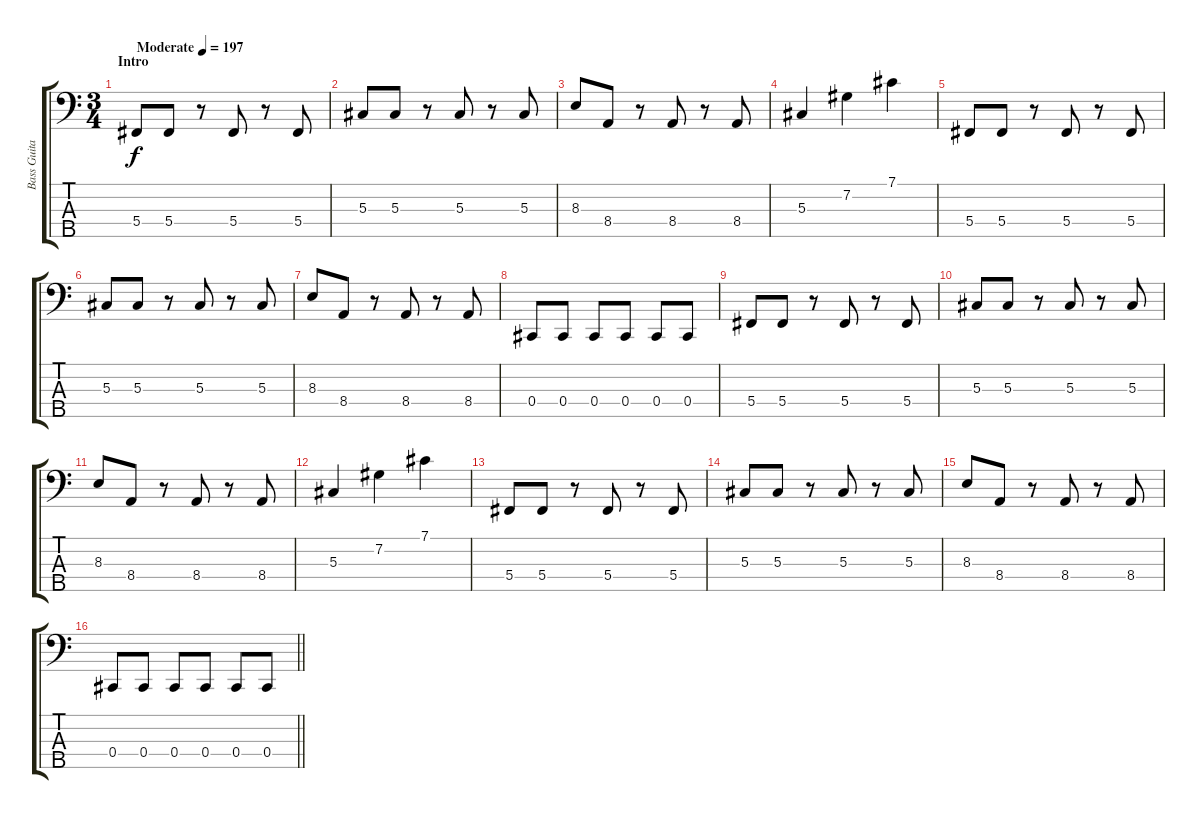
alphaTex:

\track ("Bass Guitar" "Bass Guita") {instrument electricbassfinger}
\staff {score tabs}
\tuning (Gb2 Db2 Ab1 Db1 Ab0) {hide}
\ts (3 4)
\section ("" "Intro")
\tempo (197 "Moderate")
\clef f4
\ks c
5.4.8{dy f instrument electricbassfinger} 5.4.8 r.8 5.4.8 r.8 5.4.8 |
5.3.8 5.3.8 r.8 5.3.8 r.8 5.3.8 |
8.3.8 8.4.8 r.8 8.4.8 r.8 8.4.8 |
5.3.4 7.2.4 7.1.4 |
5.4.8 5.4.8 r.8 5.4.8 r.8 5.4.8 |
5.3.8 5.3.8 r.8 5.3.8 r.8 5.3.8 |
8.3.8 8.4.8 r.8 8.4.8 r.8 8.4.8 |
0.4.8 0.4.8 0.4.8 0.4.8 0.4.8 0.4.8 |
5.4.8 5.4.8 r.8 5.4.8 r.8 5.4.8 |
5.3.8 5.3.8 r.8 5.3.8 r.8 5.3.8 |
8.3.8 8.4.8 r.8 8.4.8 r.8 8.4.8 |
5.3.4 7.2.4 7.1.4 |
5.4.8 5.4.8 r.8 5.4.8 r.8 5.4.8 |
5.3.8 5.3.8 r.8 5.3.8 r.8 5.3.8 |
8.3.8 8.4.8 r.8 8.4.8 r.8 8.4.8 |
\barLineRight lightlight
0.4.8 0.4.8 0.4.8 0.4.8 0.4.8 0.4.8
